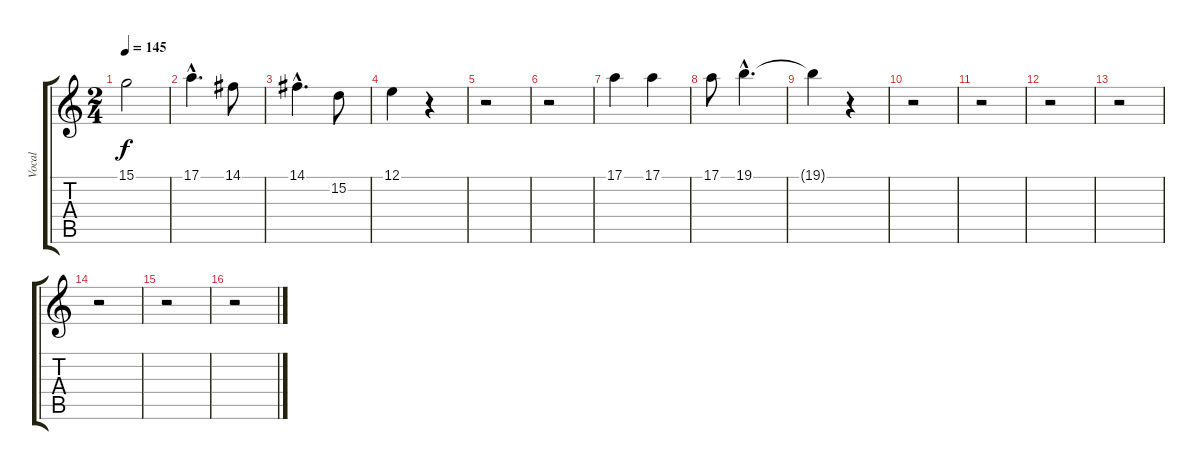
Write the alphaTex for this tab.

\track ("Vocal" "Vocal") {instrument tenorsax}
\staff {score tabs}
\tuning (E4 B3 G3 D3 A2 E2) {hide}
\ts (2 4)
\tempo 145
\clef g2
\ks c
15.1.2{dy f} |
17.1{hac}.4{d} 14.1.8 |
14.1{hac}.4{d} 15.2.8 |
12.1.4 r.4 |
r.2 |
r.2 |
17.1.4 17.1.4 |
17.1.8 19.1{hac}.4{d} |
19.1{t}.4 r.4 |
r.2 |
r.2 |
r.2 |
r.2 |
r.2 |
r.2 |
r.2
